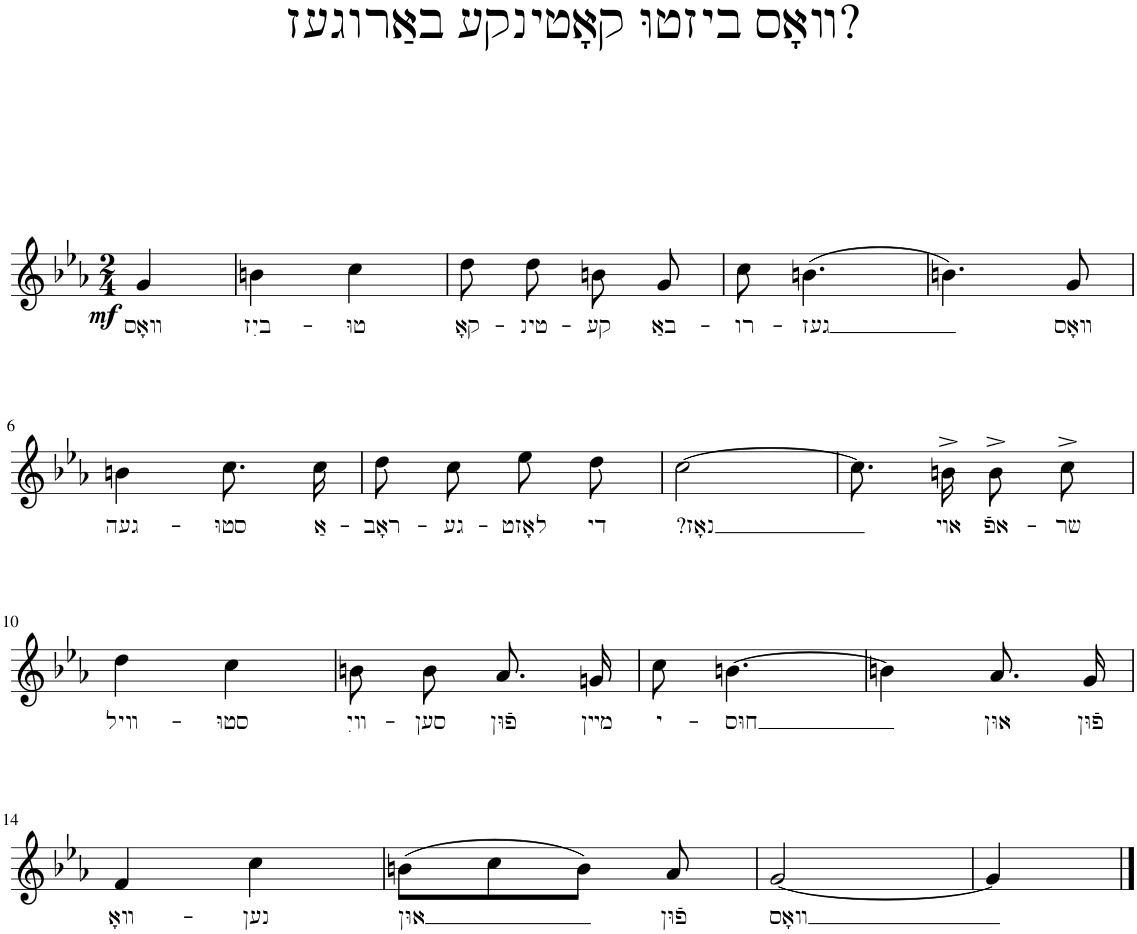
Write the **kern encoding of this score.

**kern	**text	**dynam
*part1	*part1	*part1
*staff1	*staff1	*staff1
*I"Stimme	*	*
*I'St.	*	*
*clefG2	*	*
*k[b-e-a-]	*	*
*M2/4	*	*
=1	=1	=1
!	!LO:LY:b	!LO:DY:b
4g/	װאָס	mf
=2	=2	=2
!	!LO:LY:b	!
4bn\	ביִז-	.
!	!LO:LY:b	!
4cc\	-טוּ	.
=3	=3	=3
!	!LO:LY:b	!
8dd\	קאָ-	.
!	!LO:LY:b	!
8dd\	-טינ-	.
!	!LO:LY:b	!
8bn\	-קע	.
!	!LO:LY:b	!
8g/	באַ-	.
=4	=4	=4
!	!LO:LY:b	!
8cc\	-רו-	.
!	!LO:LY:b	!
(4.bn\	-געז	.
=5	=5	=5
4.bn\)	.	.
!	!LO:LY:b	!
8g/	װאָס	.
!!LO:LB:g=z
=6	=6	=6
!	!LO:LY:b	!
4bn\	געה-	.
!	!LO:LY:b	!
8.cc\	-סטוּ	.
!	!LO:LY:b	!
16cc\	אַ-	.
=7	=7	=7
!	!LO:LY:b	!
8dd\	-ראָב-	.
!	!LO:LY:b	!
8cc\	-גע-	.
!	!LO:LY:b	!
8ee-\	-לאָזט	.
!	!LO:LY:b	!
8dd\	די	.
=8	=8	=8
!	!LO:LY:b	!
[2cc\	נאָז?	.
=9	=9	=9
8.cc\]	.	.
!	!LO:LY:b	!
16bn^\	אױ	.
!	!LO:LY:b	!
8b^\	אפֿ-	.
!	!LO:LY:b	!
8cc^\	-שר	.
!!LO:LB:g=z
=10	=10	=10
!	!LO:LY:b	!
4dd\	װיל-	.
!	!LO:LY:b	!
4cc\	-סטוּ	.
=11	=11	=11
!	!LO:LY:b	!
8bn\	װיִ-	.
!	!LO:LY:b	!
8b\	-סען	.
!	!LO:LY:b	!
8.a-/	פֿוּן	.
!	!LO:LY:b	!
16gn/	מײן	.
=12	=12	=12
!	!LO:LY:b	!
8cc\	י-	.
!	!LO:LY:b	!
[4.bn\	-חוּס	.
=13	=13	=13
4bn\]	.	.
!	!LO:LY:b	!
8.a-/	אוּן	.
!	!LO:LY:b	!
16g/	פֿוּן	.
!!LO:LB:g=z
=14	=14	=14
!	!LO:LY:b	!
4f/	װאָ-	.
!	!LO:LY:b	!
4cc\	-נען	.
=15	=15	=15
!	!LO:LY:b	!
(8bn\L	אוּן	.
8cc\	.	.
8b\J)	.	.
!	!LO:LY:b	!
8a-/	פֿוּן	.
=16	=16	=16
!	!LO:LY:b	!
[2g/	װאָס	.
=17	=17	=17
4g/]	.	.
==	==	==
*-	*-	*-
